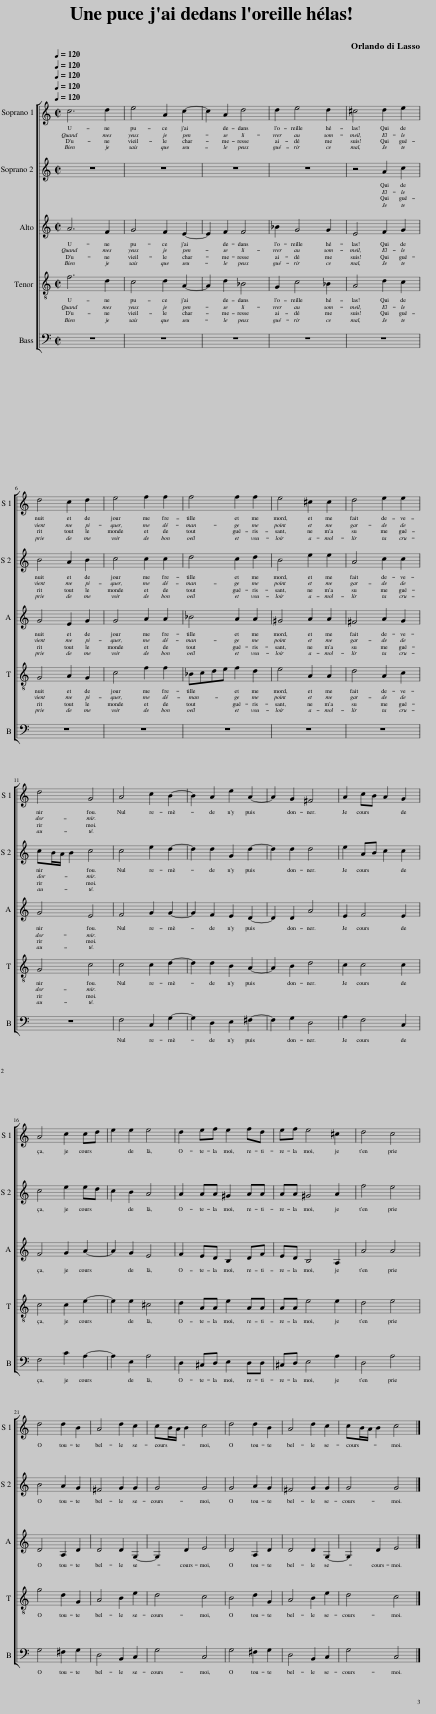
X:1
%%score [ 1 2 3 4 5 ]
L:1/8
Q:1/4=120
M:2/2
I:linebreak $
K:C
V:1 treble
V:2 treble
V:3 treble
V:4 treble-8
V:5 bass
V:1
 c6 d2 | e4 A2 c2- | c2 A2 d4 | d2 e4 d2 | ^c4 d2 e2 |$ %5
 d4 c2 d2 | e4 f2 f2 | f4 f2 f2 | e4 ^c2 c2 | d4 e2 e2 |$ %10
 d4 G4 | A4 c2 B2- | B2 A2 e2 A2- | A2 G2 ^F4 | A2 cB A2 G2 |$ %15
 A4 c2 cd | e2 e2 e4 | d2 ef e2 fd | ef e4 ^c2 | d4 c4 |$ %20
 d4 d2 B2 | A4 d2 c2 | cB/A/ B2 c4 | d4 d2 B2 | A4 d2 c2 | %25
 cB/A/ B2 c4 |] %26
V:2
 z8 | z8 | z8 | z8 | z4 A2 c2 |$ %5
 B4 A2 B2 | c4 c2 c2 | d4 c2 d2 | B4 e2 e2 | A4 c2 c2 |$ %10
 cB/A/ B2 c4 | c4 e2 d2- | d2 d2 G2 d2- | d2 d2 d4 | e2 AB c2 c2 |$ %15
 c4 e2 ed | c2 B2 A4 | A2 AA ^G2 AA | AA ^G4 A2 | f4 e4 |$ %20
 B4 A2 G2 | ^F4 G2 G2 | G4 G4 | G4 A2 G2 | ^F4 G2 G2 | %25
 G4 G4 |] %26
V:3
 A6 F2 | G4 F2 E2- | E2 F2 F4 | _B2 G4 G2 | E4 F2 G2 |$ %5
 G4 E2 G2 | G4 A2 A2 | _B4 A2 A2 | ^G4 A2 A2 | ^F4 A2 G2 |$ %10
 G4 E4 | F4 G2 G2- | G2 F2 E2 D2- | D2 D2 A4 | E2 F4 E2 |$ %15
 F4 G2 A2- | A2 G2 E4 | F2 ED B,2 DF | ED B,4 A,2 | A4 A4 |$ %20
 D4 A,2 D2 | D4 D2 G,2- | G,2 D2 E4 | D4 A,2 D2 | D4 D2 G,2- | %25
 G,2 D2 E4 |] %26
V:4
 f6 d2 | c4 d2 A2- | A2 d2 _B4 | G2 c4 _B2 | A4 d2 c2 |$ %5
 G4 A2 G2 | c4 f2 f2 | _Bcde f2 d2 | e4 A2 A2 | d4 A2 c2 |$ %10
 G4 c4 | c4 c2 d2- | d2 d2 B2 A2- | A2 B2 d4 | c2 c4 c2 |$ %15
 c4 c2 e2- | e2 e2 ^c4 | d2 AA e2 AA | AA e4 e2 | d4 e4 |$ %20
 g4 d2 G2 | A4 B2 e2 | d4 c4 | B4 d2 G2 | A4 B2 e2 | %25
 d4 c4 |] %26
V:5
 z8 | z8 | z8 | z8 | z8 |$ %5
 z8 | z8 | z8 | z8 | z8 |$ %10
 z8 | F,4 C,2 G,2- | G,2 D,2 E,2 ^F,2- | F,2 G,2 D,4 | A,2 F,4 C,2 |$ %15
 F,4 C2 A,2- | A,2 E,2 A,4 | D,2 ^C,D, E,2 D,D, | ^C,D, E,4 A,2 | D,4 A,4 |$ %20
 G,4 ^F,2 G,2 | D,4 B,,2 C,2 | G,4 C,4 | G,4 ^F,2 G,2 | D,4 B,,2 C,2 | %25
 G,4 C,4 |] %26
